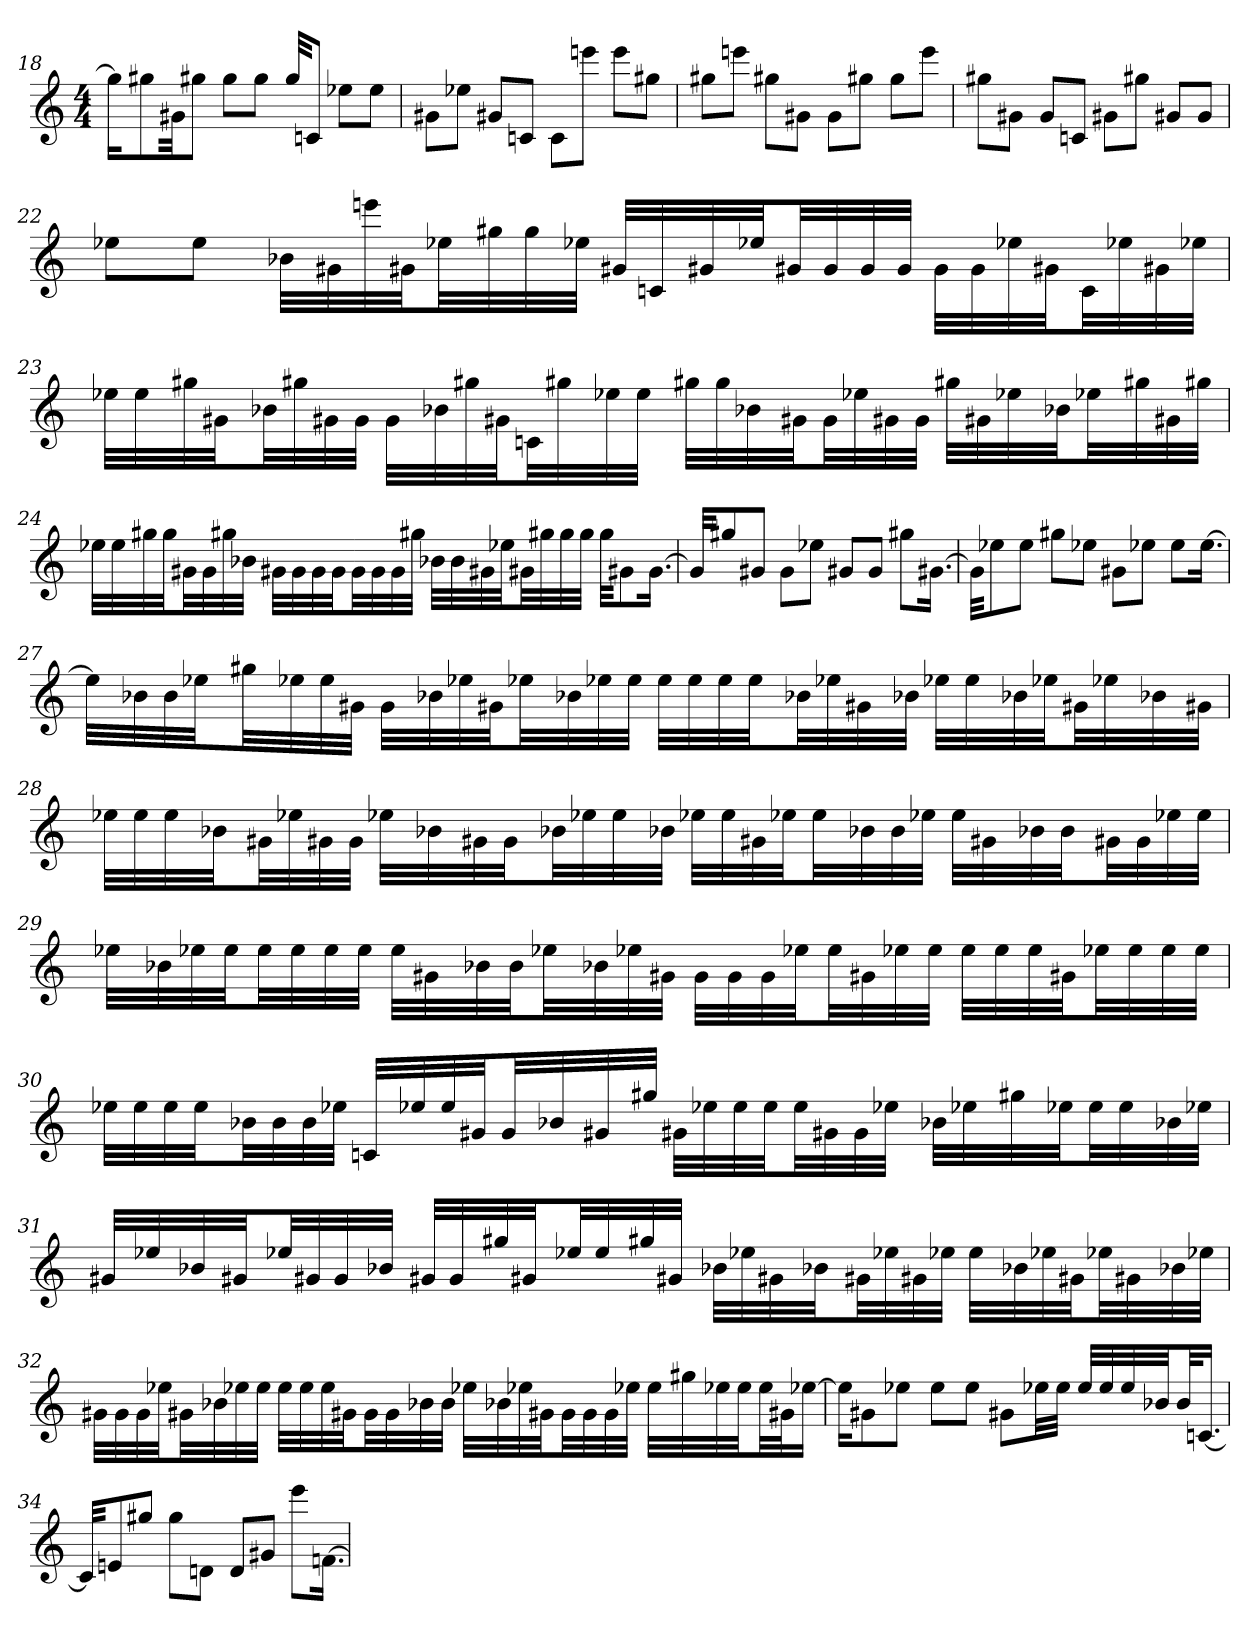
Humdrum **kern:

**kern
*part1
*staff1
*clefG2
*M4/4
=18
16gg#\KL]
8gg#X\
32g#X\KK
8gg#X\J
8gg#\L
8gg#\J
32gg#/KKL
8cn/J
8ee-X\L
8ee-\J
=19
8g#X\L
8ee-X\J
8g#X/L
8cn/J
8c\L
8eeen\J
8eee\L
8gg#X\J
=20
8gg#X\L
8eeen\J
8gg#X\L
8g#X\J
8g#\L
8gg#X\J
8gg#\L
8eee\J
=21
8gg#X\L
8g#X\J
8g#/L
8cn/J
8g#X\L
8gg#X\J
8g#X/L
8g#/J
=22
8ee-X\L
8ee-\J
32b-X\LLL
32g#X\
32eeen\
32g#X\JJ
32ee-X\LL
32gg#X\
32gg#\
32ee-X\JJJ
32g#X/LLL
32cn/
32g#X/
32ee-X/JJ
32g#X/LL
32g#/
32g#/
32g#/JJJ
32g#\LLL
32g#\
32ee-X\
32g#X\JJ
32c\LL
32ee-X\
32g#X\
32ee-X\JJJ
=23
32ee-X\LLL
32ee-\
32gg#X\
32g#X\JJ
32b-X\LL
32gg#X\
32g#X\
32g#\JJJ
32g#\LLL
32b-X\
32gg#X\
32g#X\JJ
32cn\LL
32gg#X\
32ee-X\
32ee-\JJJ
32gg#X\LLL
32gg#\
32b-X\
32g#X\JJ
32g#\LL
32ee-X\
32g#X\
32g#\JJJ
32gg#X\LLL
32g#X\
32ee-X\
32b-X\JJ
32ee-X\LL
32gg#X\
32g#X\
32gg#X\JJJ
=24
32ee-X\LLL
32ee-\
32gg#X\
32gg#\JJ
32g#X\LL
32g#\
32gg#X\
32b-X\JJJ
32g#X\LLL
32g#\
32g#\
32g#\JJ
32g#\LL
32g#\
32g#\
32gg#X\JJJ
32b-X\LLL
32b-\
32g#X\
32ee-X\JJ
32g#X\LL
32gg#X\
32gg#\
32gg#\JJJ
32gg#\KKL
8g#X\
[16.g#\Jk
=25
32g#/KKL]
8gg#X/
8g#X/J
8g#\L
8ee-X\J
8g#X/L
8g#/J
8gg#X\L
[16.g#X\Jk
=26
32g#\KKL]
8ee-X\
8ee-\J
8gg#X\L
8ee-X\J
8g#X\L
8ee-X\J
8ee-\L
[16.ee-\Jk
=27
32ee-\LLL]
32b-X\
32b-\
32ee-X\JJ
32gg#X\LL
32ee-X\
32ee-\
32g#X\JJJ
32g#\LLL
32b-X\
32ee-X\
32g#X\JJ
32ee-X\LL
32b-X\
32ee-X\
32ee-\JJJ
32ee-\LLL
32ee-\
32ee-\
32ee-\JJ
32b-X\LL
32ee-X\
32g#X\
32b-X\JJJ
32ee-X\LLL
32ee-\
32b-X\
32ee-X\JJ
32g#X\LL
32ee-X\
32b-X\
32g#X\JJJ
=28
32ee-X\LLL
32ee-\
32ee-\
32b-X\JJ
32g#X\LL
32ee-X\
32g#X\
32g#\JJJ
32ee-X\LLL
32b-X\
32g#X\
32g#\JJ
32b-X\LL
32ee-X\
32ee-\
32b-X\JJJ
32ee-X\LLL
32ee-\
32g#X\
32ee-X\JJ
32ee-\LL
32b-X\
32b-\
32ee-X\JJJ
32ee-\LLL
32g#X\
32b-X\
32b-\JJ
32g#X\LL
32g#\
32ee-X\
32ee-\JJJ
=29
32ee-X\LLL
32b-X\
32ee-X\
32ee-\JJ
32ee-\LL
32ee-\
32ee-\
32ee-\JJJ
32ee-\LLL
32g#X\
32b-X\
32b-\JJ
32ee-X\LL
32b-X\
32ee-X\
32g#X\JJJ
32g#\LLL
32g#\
32g#\
32ee-X\JJ
32ee-\LL
32g#X\
32ee-X\
32ee-\JJJ
32ee-\LLL
32ee-\
32ee-\
32g#X\JJ
32ee-X\LL
32ee-\
32ee-\
32ee-\JJJ
=30
32ee-X\LLL
32ee-\
32ee-\
32ee-\JJ
32b-X\LL
32b-\
32b-\
32ee-X\JJJ
32cn/LLL
32ee-X/
32ee-/
32g#X/JJ
32g#/LL
32b-X/
32g#X/
32gg#X/JJJ
32g#X\LLL
32ee-X\
32ee-\
32ee-\JJ
32ee-\LL
32g#X\
32g#\
32ee-X\JJJ
32b-X\LLL
32ee-X\
32gg#X\
32ee-X\JJ
32ee-\LL
32ee-\
32b-X\
32ee-X\JJJ
=31
32g#X/LLL
32ee-X/
32b-X/
32g#X/JJ
32ee-X/LL
32g#X/
32g#/
32b-X/JJJ
32g#X/LLL
32g#/
32gg#X/
32g#X/JJ
32ee-X/LL
32ee-/
32gg#X/
32g#X/JJJ
32b-X\LLL
32ee-X\
32g#X\
32b-X\JJ
32g#X\LL
32ee-X\
32g#X\
32ee-X\JJJ
32ee-\LLL
32b-X\
32ee-X\
32g#X\JJ
32ee-X\LL
32g#X\
32b-X\
32ee-X\JJJ
=32
32g#X\LLL
32g#\
32g#\
32ee-X\JJ
32g#X\LL
32b-X\
32ee-X\
32ee-\JJJ
32ee-\LLL
32ee-\
32ee-\
32g#X\JJ
32g#\LL
32g#\
32b-X\
32b-\JJJ
32ee-X\LLL
32b-X\
32ee-X\
32g#X\JJ
32g#\LL
32g#\
32g#\
32ee-X\JJJ
32ee-\LLL
32gg#X\
32ee-X\
32ee-\JJ
32ee-\LL
32g#X\J
[16ee-X\JJ
=33
16ee-\KL]
8g#X\
8ee-X\J
8ee-\L
8ee-\J
8g#X\L
32ee-X\LL
32ee-\JJJ
32ee-/LLL
32ee-/
32ee-/
32b-X/JJ
32b-/KL
[16.cn/JJ
=34
32c/KKL]
8en/
8gg#X/J
8gg#\L
8dn\J
8d/L
8g#X/J
8eee\L
[16.fn\Jk
=
*-
